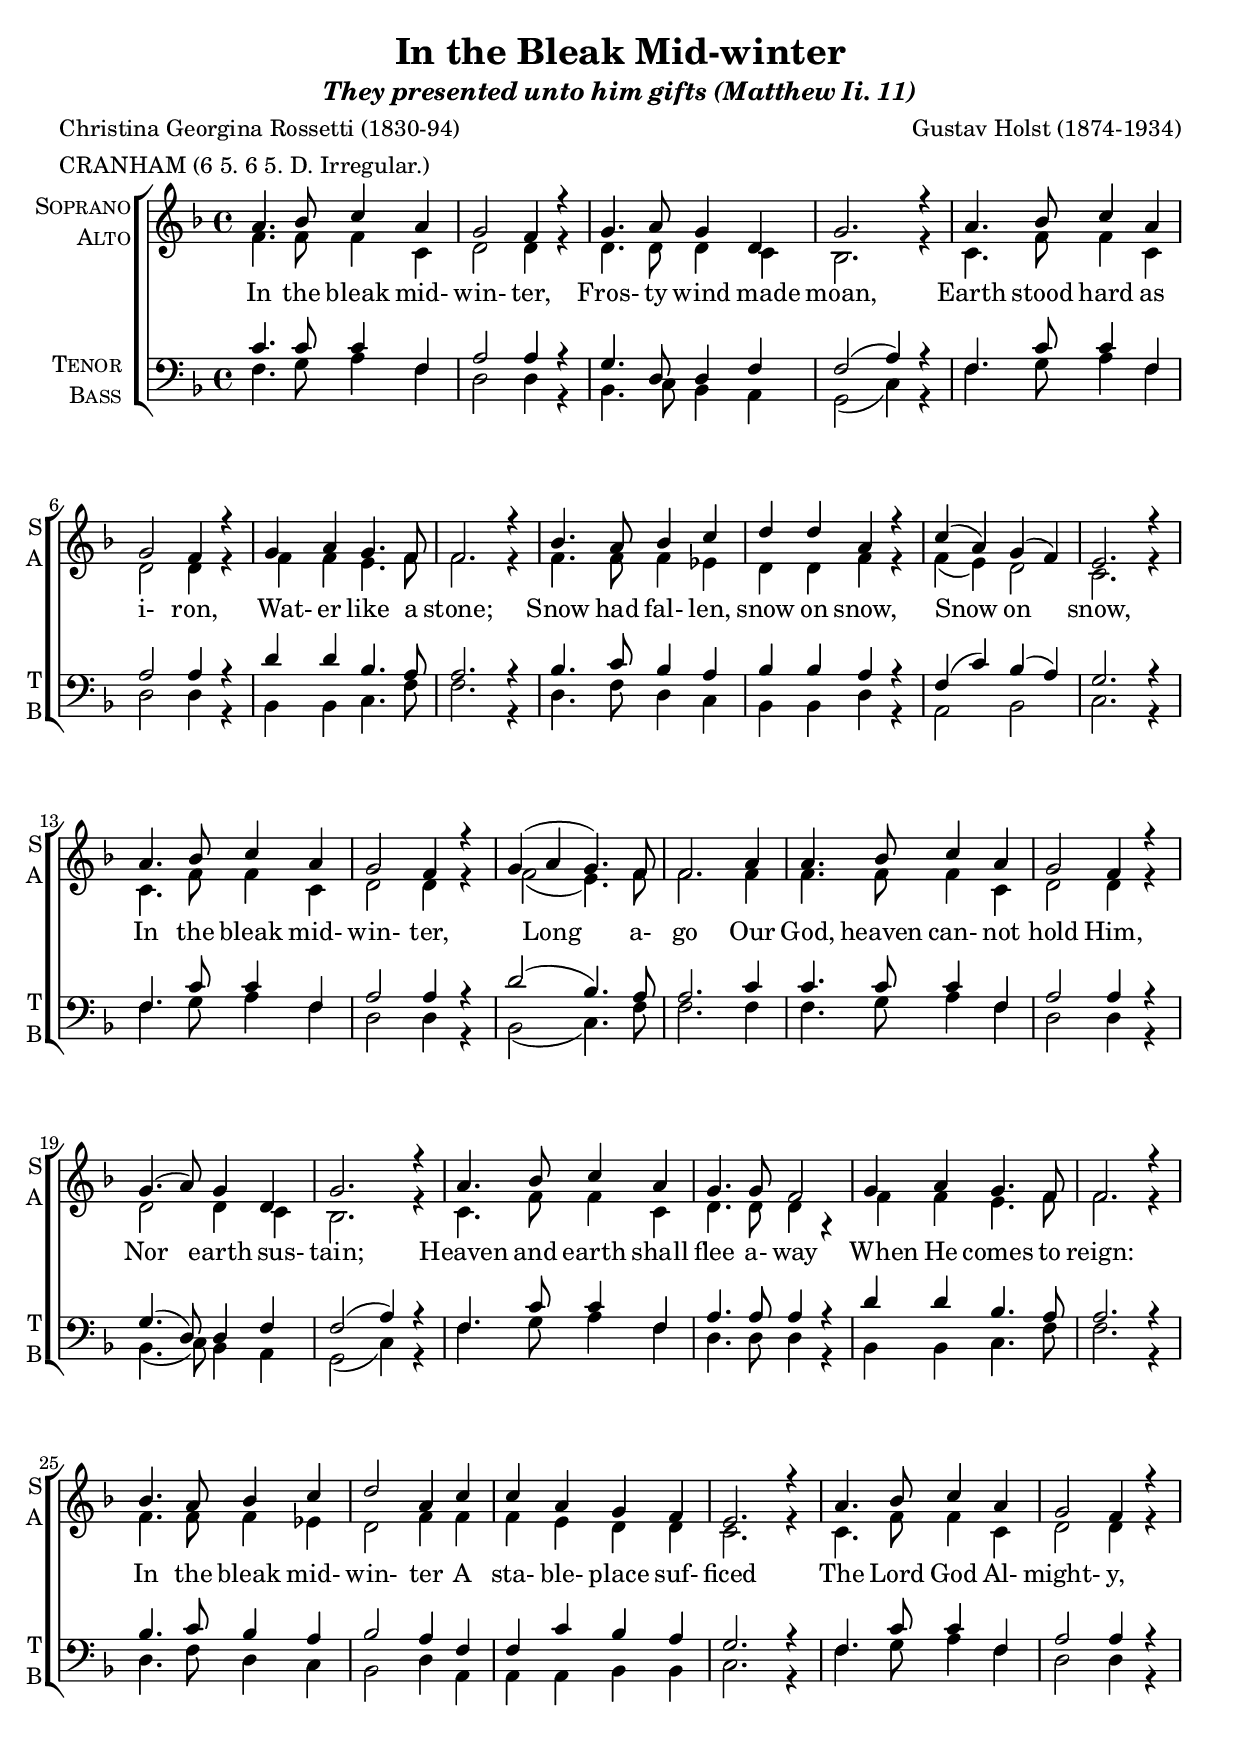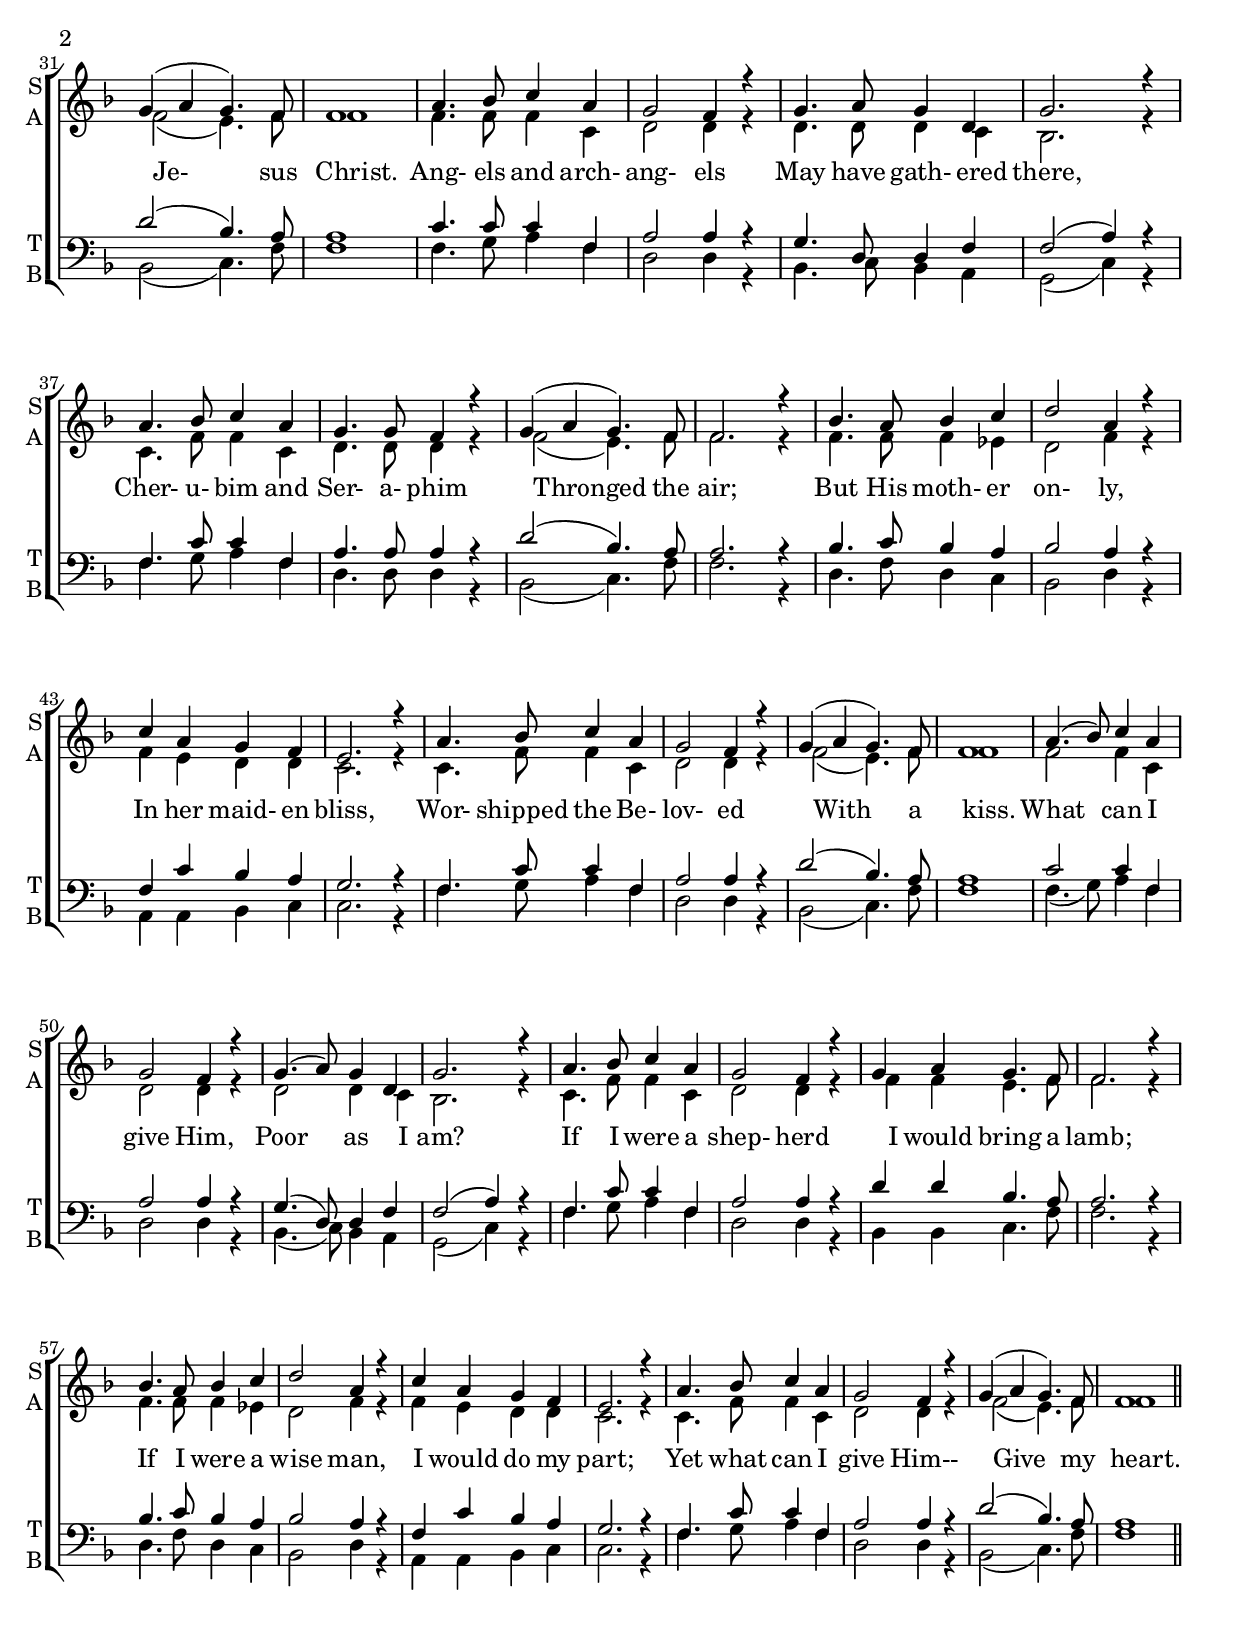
\version "2.19.80"

\header {
  title = "In the Bleak Mid-winter"
  subtitle = \markup {\italic {They presented unto him gifts (Matthew Ii. 11)}}
  composer = "Gustav Holst (1874-1934)"
  poet = "Christina Georgina Rossetti (1830-94)"
  meter = "CRANHAM (6 5. 6 5. D. Irregular.)"
}

commonlyrics = \lyricmode {
  In the bleak mid- win- ter,
  Fros- ty wind made moan,
  Earth stood hard as i- ron,
  Wat- er like a stone;
  Snow had fal- len, snow on snow,
  Snow on snow,
  In the bleak mid- win- ter,
  Long a- go

  Our God, heaven can- not hold Him,
  Nor earth sus- tain;
  Heaven and earth shall flee a- way
  When He comes to reign:
  In the bleak mid- win- ter
  A sta- ble- place suf- ficed
  The Lord God Al- might- y,
  Je- sus Christ.
  Ang- els and arch- ang- els
  May have gath- ered there,
  Cher- u- bim and Ser- a- phim
  Thronged the air;
  But His moth- er on- ly,
  In her maid- en bliss,
  Wor- shipped the Be- lov- ed
  With a kiss.

  What can I give Him,
  Poor as I am?
  If I were a shep- herd
  I would bring a lamb;
  If I were a wise man,
  I would do my part;
  Yet what can I give Him--
  Give my heart.
}  

tempotrack = {
  \key f \major
  \time 4/4
}

SopranoMusic = \relative c'' {
  \key f \major
  \time 4/4
  a4. bes8 c4 a
  g2 f4 r
  g4. a8 g4 d
  g2. r4
  a4. bes8 c4 a % 5
  g2 f4 r
  g4 a g4. f8
  f2. r4
  bes4. a8 bes4 c
  d4 d a r % 10
  c4(a) g(f)
  e2. r4
  a4. bes8 c4 a
  g2 f4 r
  g4(a g4.)f8 % 15
  f2.

      a4
  a4. bes8 c4 a
  g2 f4 r
  g4.(a8) g4 d
  g2. r4 % 20
  a4. bes8 c4 a
  g4. g8 f2
  g4 a g4. f8
  f2. r4
  bes4. a8 bes4 c % 25
  d2 a4 c
  c4 a g f
  e2. r4
  a4. bes8 c4 a
  g2 f4 r % 30
  g4(a g4.)f8
  f1

  a4. bes8 c4 a
  g2 f4 r
  g4. a8 g4 d % 35
  g2. r4
  a4. bes8 c4 a
  g4. g8 f4 r
  g4(a g4.) f8
  f2. r4 % 40
  bes4. a8 bes4 c
  d2 a4 r
  c4 a g f
  e2. r4
  a4. bes8 c4 a % 45
  g2 f4 r
  g4(a g4.)f8
  f1

  a4.(bes8) c4 a
  g2 f4 r % 50
  g4.(a8) g4 d
  g2. r4
  a4. bes8 c4 a
  g2 f4 r
  g4 a g4. f8 % 55
  f2. r4
  bes4. a8 bes4 c
  d2 a4 r
  c4 a g f
  e2. r4 % 60
  a4. bes8 c4 a
  g2 f4 r
  g4(a g4.)f8
  f1 \bar "||"
}

%SopranoLyrics = \commonlyrics

AltoMusic = \relative c' {
  \key f \major
  \time 4/4
  f4. f8 f4 c
  d2 d4 r
  d4. d8 d4 c
  bes2. r4
  c4. f8 f4 c % 5
  d2 d4 r
  f4 f e4. f8
  f2. r4
  f4. f8 f4 ees4
  d4 d f r % 10
  f4(e) d2
  c2. r4
  c4. f8 f4 c
  d2 d4 r
  f2(e4.) f8 % 15
  f2.
     f4
  f4. f8 f4 c
  d2 d4 r
  d2 d4 c
  bes2. r4 % 20
  c4. f8 f4 c
  d4. d8 d4 r
  f4 f e4. f8
  f2. r4
  f4. f8 f4 ees4 % 25
  d2 f4 f
  f4 e d d
  c2. r4
  c4. f8 f4 c
  d2 d4 r % 30
  f2(e4.) f8
  f1

  f4. f8 f4 c
  d2 d4 r
  d4. d8 d4 c % 35
  bes2. r4
  c4. f8 f4 c
  d4. d8 d4 r
  f2(e4.) f8
  f2. r4 % 40
  f4. f8 f4 ees4
  d2 f4 r
  f4 e d d
  c2. r4
  c4. f8 f4 c % 45
  d2 d4 r
  f2(e4.) f8
  f1

  f2 f4 c
  d2 d4 r % 50
  d2 d4 c
  bes2. r4
  c4. f8 f4 c
  d2 d4 r
  f4 f e4. f8 % 55
  f2. r4
  f4. f8 f4 ees
  d2 f4 r
  f4 e d d
  c2. r4 % 60
  c4. f8 f4 c
  d2 d4 r
  f2(e4.) f8
  f1
}

AltoLyrics = \commonlyrics

TenorMusic = \relative c' {
  \key f \major
  \time 4/4
  c4. c8 c4 f,
  a2 a4 r
  g4. d8 d4 f
  f2(a4) r
  f4. c'8 c4 f, % 5
  a2 a4 r
  d4 d bes4. a8
  a2. r4
  bes4. c8 bes4 a
  bes4 bes a r %10
  f4(c') bes(a)
  g2. r4
  f4. c'8 c4 f,
  a2 a4 r
  d2(bes4.) a8 % 15
  a2.
      c4
  c4. c8 c4 f,
  a2 a4 r
  g4.(d8) d4 f
  f2(a4) r % 20
  f4. c'8 c4 f,
  a4. a8 a4 r
  d4 d bes4. a8
  a2. r4
  bes4. c8 bes4 a % 25
  bes2 a4 f
  f4 c' bes a
  g2. r4
  f4. c'8 c4 f,
  a2 a4 r % 30
  d2(bes4.) a8
  a1

  c4. c8 c4 f,
  a2 a4 r
  g4. d8 d4 f % 35
  f2(a4) r
  f4. c'8 c4 f,
  a4. a8 a4 r
  d2(bes4.) a8
  a2. r4 % 40
  bes4. c8 bes4 a
  bes2 a4 r
  f4 c' bes a
  g2. r4
  f4. c'8 c4 f, % 45
  a2 a4 r
  d2(bes4.) a8
  a1

  c2 c4 f,
  a2 a4 r % 50
  g4.(d8) d4 f
  f2(a4) r
  f4. c'8 c4 f,
  a2 a4 r
  d4 d bes4. a8 % 55
  a2. r4
  bes4. c8 bes4 a
  bes2 a4 r
  f4 c' bes a
  g2. r4
  f4. c'8 c4 f,
  a2 a4 r
  d2(bes4.) a8
  a1
}

%TenorLyrics = \commonlyrics

BassMusic = \relative c {
  \key f \major
  \time 4/4
  f4. g8 a4 f
  d2 d4 r
  bes4. c8 bes4 a
  g2(c4) r
  f4. g8 a4 f % 5
  d2 d4 r
  bes4 bes c4. f8
  f2. r4
  d4. f8 d4 c
  bes4 bes d r % 10
  a2 bes
  c2. r4
  f4. g8 a4 f
  d2 d4 r
  bes2(c4.) f8 % 15
  f2.
      f4
  f4. g8 a4 f
  d2 d4 r
  bes4.(c8) bes4 a
  g2(c4) r % 20
  f4. g8 a4 f
  d4. d8 d4 r
  bes4 bes c4. f8
  f2. r4
  d4. f8 d4 c % 25
  bes2 d4 a4
  a4 a bes bes
  c2. r4
  f4. g8 a4 f
  d2 d4 r % 30
  bes2(c4.) f8
  f1

  f4. g8 a4 f
  d2 d4 r
  bes4. c8 bes4 a % 35
  g2(c4) r
  f4. g8 a4 f
  d4. d8 d4 r
  bes2(c4.) f8
  f2. r4 % 40
  d4. f8 d4 c
  bes2 d4 r
  a4 a bes c
  c2. r4
  f4. g8 a4 f % 45
  d2 d4 r
  bes2(c4.) f8
  f1

  f4.(g8) a4 f
  d2 d4 r % 50
  bes4.(c8) bes4 a
  g2(c4) r
  f4. g8 a4 f
  d2 d4 r
  bes4 bes c4. f8 % 55
  f2. r4
  d4. f8 d4 c
  bes2 d4 r
  a4 a bes c
  c2. r4 % 60
  f4. g8 a4 f
  d2 d4 r
  bes2(c4.) f8
  f1
}

%BassLyrics = \commonlyrics

TwoVoicesPerStaff = ##t
\include "satb.ly"
%\score {
%  \ChoirStaff {
%    \new Staff = sopranos {
%      new Voice = sopranos { \SopranoMusic }
%    }
%  }
%}
